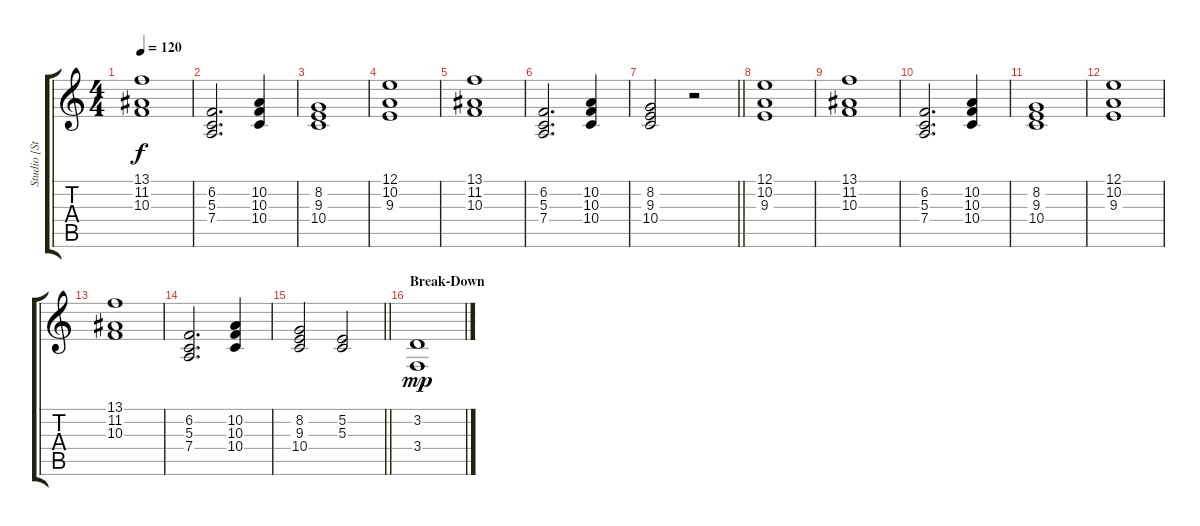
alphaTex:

\track ("Studio [Strings]" "Studio [St") {instrument stringensemble1}
\staff {score tabs}
\tuning (E4 B3 G3 D3 A2 E2) {hide}
\ts (4 4)
\tempo 120
\clef g2
\ks c
(13.1 11.2 10.3).1{dy f} |
(6.2 5.3 7.4).2{d} (10.2 10.3 10.4).4 |
(8.2 9.3 10.4).1 |
(12.1 10.2 9.3).1 |
(13.1 11.2 10.3).1 |
(6.2 5.3 7.4).2{d} (10.2 10.3 10.4).4 |
\barLineRight lightlight
(8.2 9.3 10.4).2 r.2 |
(12.1 10.2 9.3).1 |
(13.1 11.2 10.3).1 |
(6.2 5.3 7.4).2{d} (10.2 10.3 10.4).4 |
(8.2 9.3 10.4).1 |
(12.1 10.2 9.3).1 |
(13.1 11.2 10.3).1 |
(6.2 5.3 7.4).2{d} (10.2 10.3 10.4).4 |
\barLineRight lightlight
(8.2 9.3 10.4).2 (5.2 5.3).2 |
\section ("" "Break-Down")
(3.2 3.4).1{dy mp volume 6}
